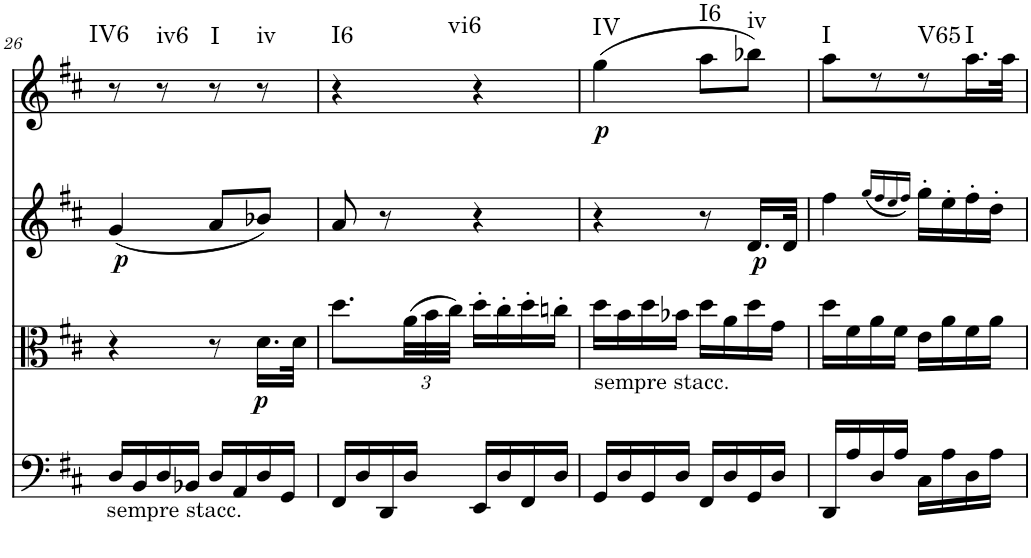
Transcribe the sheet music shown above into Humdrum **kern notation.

**kern	**kern	**dynam	**kern	**dynam	**kern	**dynam	**harte
*part4	*part3	*part3	*part2	*part2	*part1	*part1	*part1
*staff4	*staff3	*staff3	*staff2	*staff2	*staff1	*staff1	*
*I"Violoncello	*I"Viola	*	*I"Violin 2	*	*I"Violin 1	*	*
*I'Vc	*I'Vla	*	*I'Vln	*	*I'Vln	*	*
!!LO:PB:g=z
*clefF4	*clefC3	*	*clefG2	*	*clefG2	*	*
*k[f#c#]	*k[f#c#]	*	*k[f#c#]	*	*k[f#c#]	*	*
*D:	*D:	*	*D:	*	*D:	*	*
*M2/4	*M2/4	*	*M2/4	*	*M2/4	*	*
=26	=26	=26	=26	=26	=26	=26	=26
!LO:TX:b:t=sempre stacc.	!	!	!	!	!	!	!
!	!	!	!	!LO:DY:b	!	!	!LO:H:kt=IV6
16D/LL	4r	.	(4g/	p	8r	.	N
16BB/	.	.	.	.	.	.	.
!	!	!	!	!	!	!	!LO:H:kt=iv6
16D/	.	.	.	.	8r	.	N
16BB-X/JJ	.	.	.	.	.	.	.
!	!	!	!	!	!	!	!LO:H:kt=I
16D/LL	8r	.	8a/L	.	8r	.	N
16AA/	.	.	.	.	.	.	.
!	!	!LO:DY:b	!	!	!	!	!LO:H:kt=iv
16D/	16.d\LL	p	8b-X/J)	.	8r	.	N
16GG/JJ	.	.	.	.	.	.	.
.	32d\JJk	.	.	.	.	.	.
=27	=27	=27	=27	=27	=27	=27	=27
!	!	!	!	!	!	!	!LO:H:kt=I6
16FF#/LL	8.dd\L	.	8a/	.	4r	.	N
16D/	.	.	.	.	.	.	.
16DD/	.	.	8r	.	.	.	.
*	*Xbrackettup	*	*	*	*	*	*
16D/JJ	(48a\LL	.	.	.	.	.	.
.	48b\	.	.	.	.	.	.
.	48cc#\JJJ)	.	.	.	.	.	.
!	!	!	!	!	!	!	!LO:H:kt=vi6
16EE/LL	16dd'\LL	.	4r	.	4r	.	N
16D/	16cc#'\	.	.	.	.	.	.
16FF#/	16dd'\	.	.	.	.	.	.
16D/JJ	16ccn'\JJ	.	.	.	.	.	.
=28	=28	=28	=28	=28	=28	=28	=28
!	!LO:TX:b:t=sempre stacc.	!	!	!	!	!	!
!	!	!	!	!	!	!LO:DY:b	!LO:H:kt=IV
16GG/LL	16dd\LL	.	4r	.	(4gg\	p	N
16D/	16b\	.	.	.	.	.	.
16GG/	16dd\	.	.	.	.	.	.
16D/JJ	16b-X\JJ	.	.	.	.	.	.
!	!	!	!	!	!	!	!LO:H:kt=I6
16FF#/LL	16dd\LL	.	8r	.	8aa\L	.	N
16D/	16a\	.	.	.	.	.	.
!	!	!	!	!LO:DY:b	!	!	!LO:H:kt=iv
16GG/	16dd\	.	16.d/LL	p	8bb-X\J)	.	N
16D/JJ	16g\JJ	.	.	.	.	.	.
.	.	.	32d/JJk	.	.	.	.
=29	=29	=29	=29	=29	=29	=29	=29
!	!	!	!	!	!	!	!LO:H:kt=I
16DD/LL	16dd\LL	.	4ff#\	.	8aa\L	.	N
16A/	16f#\	.	.	.	.	.	.
16D/	16a\	.	.	.	8r	.	.
16A/JJ	16f#\JJ	.	.	.	.	.	.
.	.	.	(16qgg/LL	.	.	.	.
.	.	.	16qff#/	.	.	.	.
.	.	.	16qee/	.	.	.	.
.	.	.	16qff#/JJ)	.	.	.	.
!	!	!	!	!	!	!	!LO:H:kt=V65
16C#\LL	16e\LL	.	16gg'\LL	.	8r	.	N
16A\	16a\	.	16ee'\	.	.	.	.
!	!	!	!	!	!	!	!LO:H:kt=I
16D\	16f#\	.	16ff#'\	.	16.aa\L	.	N
16A\JJ	16a\JJ	.	16dd'\JJ	.	.	.	.
.	.	.	.	.	32aa\JJk	.	.
=	=	=	=	=	=	=	=
*-	*-	*-	*-	*-	*-	*-	*-
